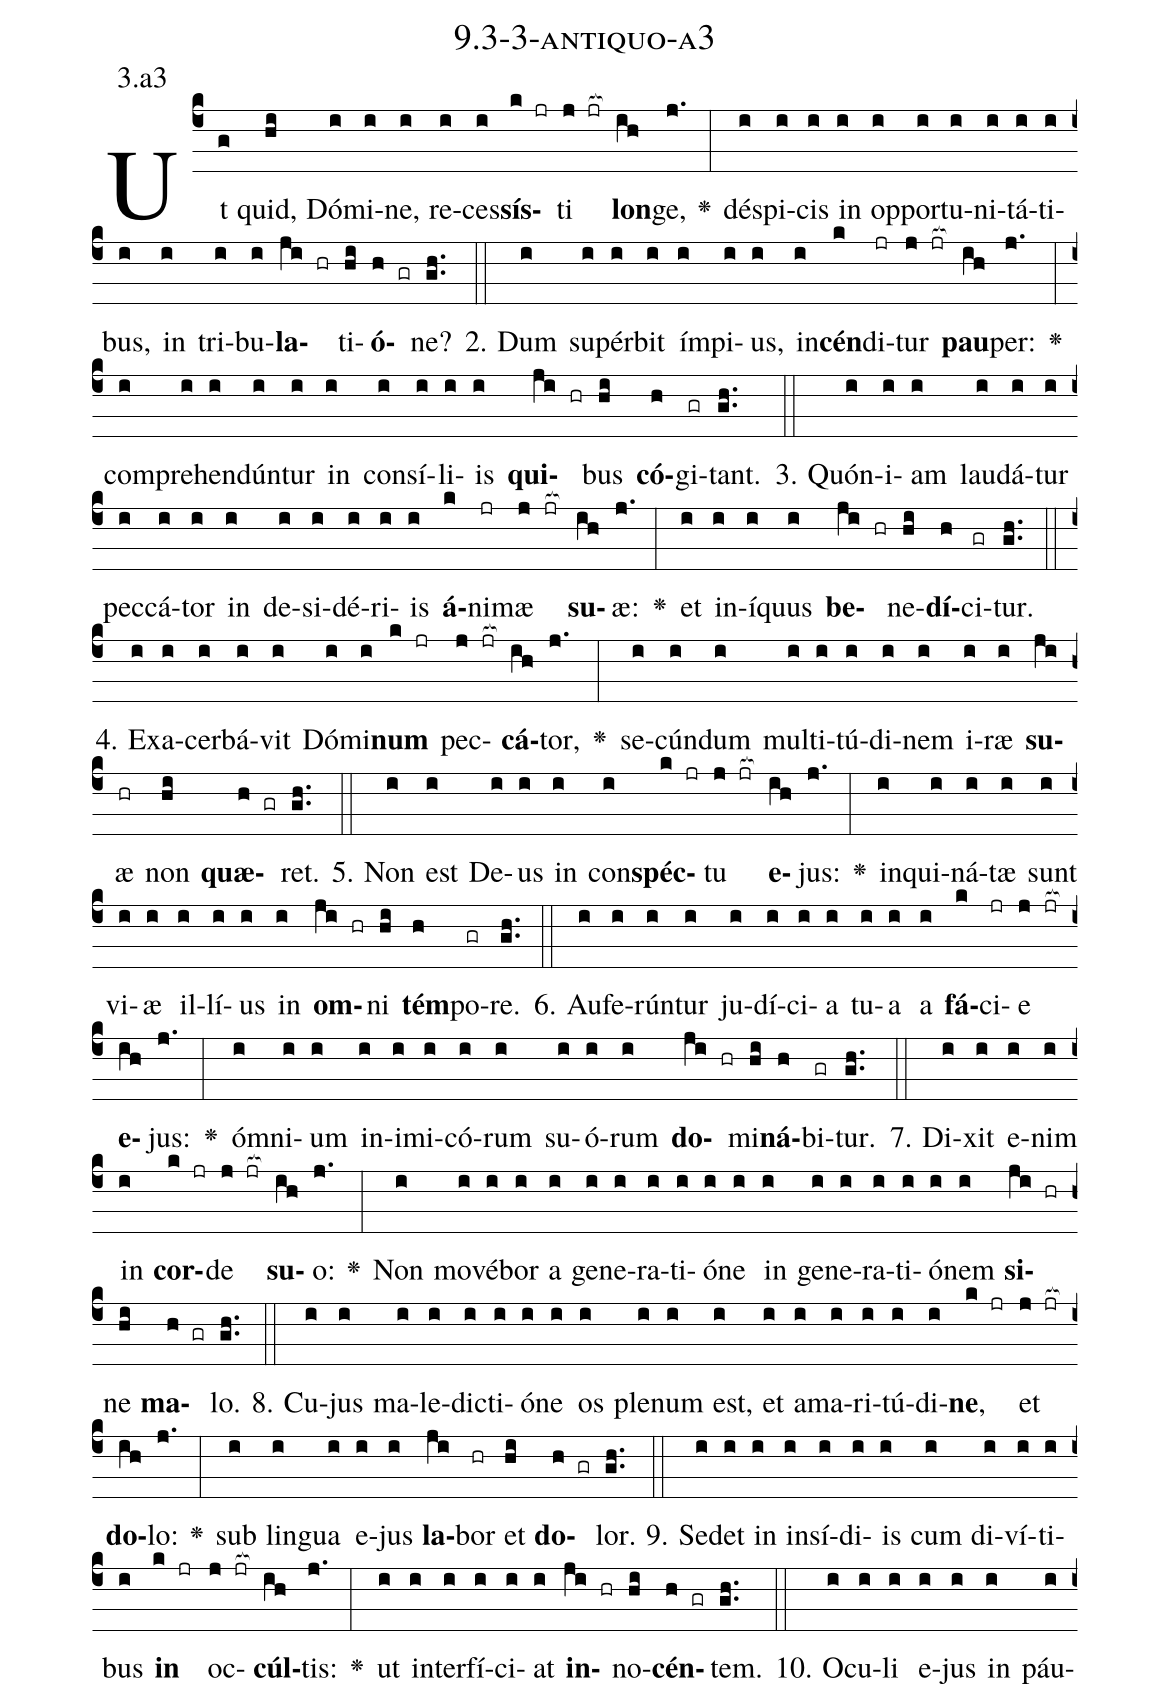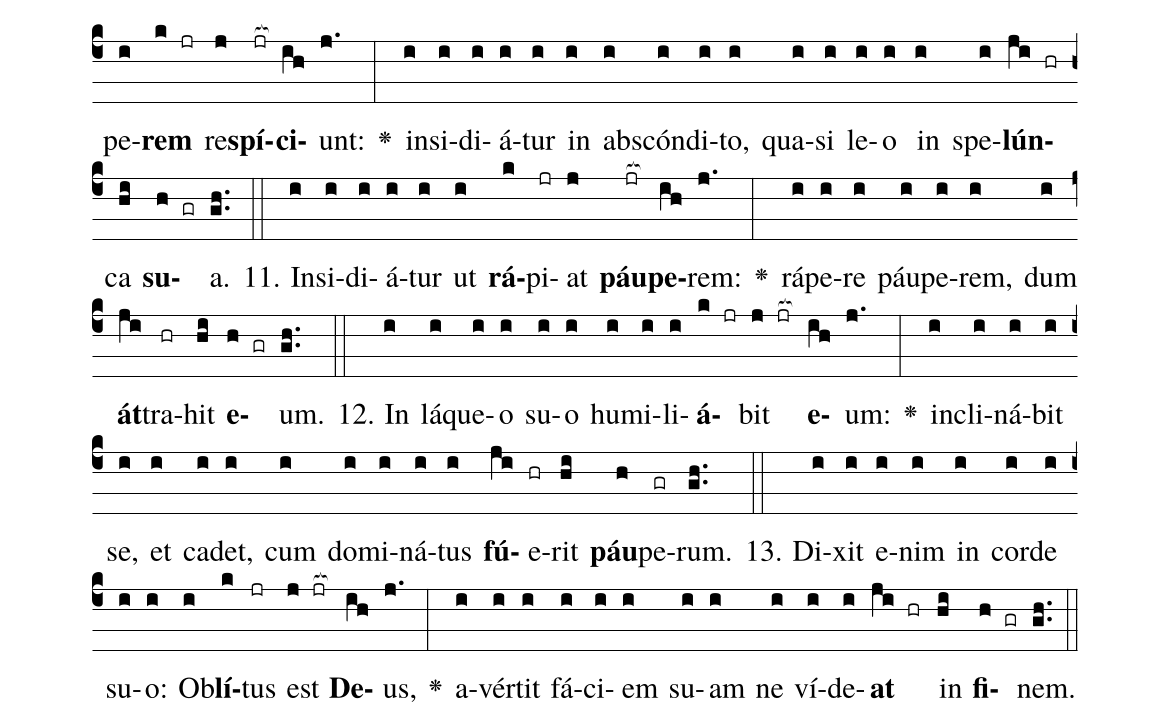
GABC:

name: 9.3-3-antiquo-a3;
annotation: 3.a3;
%%
(c4)Ut(g) quid,(hi) Dó(i)mi(i)ne,(i) re(i)ces(i)<b>sís</b>(k jr)ti(j jr[ocb:1{]) <b>lon</b>(ih[ocb:0}])ge,(j.) <v>\greheightstar</v>(:) dé(i)spi(i)cis(i) in(i) op(i)por(i)tu(i)ni(i)tá(i)ti(i)bus,(i) in(i) tri(i)bu(i)<b>la</b>(ji hr)ti(hi)<b>ó</b>(h gr)ne?(gh..) (::)
2. Dum(i) su(i)pér(i)bit(i) ím(i)pi(i)us,(i) in(i)<b>cén</b>(k)di(jr)tur(j jr[ocb:1{]) <b>pau</b>(ih[ocb:0}])per:(j.) <v>\greheightstar</v>(:) com(i)pre(i)hen(i)dún(i)tur(i) in(i) con(i)sí(i)li(i)is(i) <b>qui</b>(ji hr)bus(hi) <b>có</b>(h)gi(gr)tant.(gh..) (::)
3. Quón(i)i(i)am(i) lau(i)dá(i)tur(i) pec(i)cá(i)tor(i) in(i) de(i)si(i)dé(i)ri(i)is(i) <b>á</b>(k)ni(jr)mæ(j jr[ocb:1{]) <b>su</b>(ih[ocb:0}])æ:(j.) <v>\greheightstar</v>(:) et(i) in(i)í(i)quus(i) <b>be</b>(ji hr)ne(hi)<b>dí</b>(h)ci(gr)tur.(gh..) (::)
4. Ex(i)a(i)cer(i)bá(i)vit(i) Dó(i)mi(i)<b>num</b>(k jr) pec(j jr[ocb:1{])<b>cá</b>(ih[ocb:0}])tor,(j.) <v>\greheightstar</v>(:) se(i)cún(i)dum(i) mul(i)ti(i)tú(i)di(i)nem(i) i(i)ræ(i) <b>su</b>(ji)æ(hr) non(hi) <b>quæ</b>(h gr)ret.(gh..) (::)
5. Non(i) est(i) De(i)us(i) in(i) con(i)<b>spéc</b>(k jr)tu(j jr[ocb:1{]) <b>e</b>(ih[ocb:0}])jus:(j.) <v>\greheightstar</v>(:) in(i)qui(i)ná(i)tæ(i) sunt(i) vi(i)æ(i) il(i)lí(i)us(i) in(i) <b>om</b>(ji hr)ni(hi) <b>tém</b>(h)po(gr)re.(gh..) (::)
6. Au(i)fe(i)rún(i)tur(i) ju(i)dí(i)ci(i)a(i) tu(i)a(i) a(i) <b>fá</b>(k)ci(jr)e(j jr[ocb:1{]) <b>e</b>(ih[ocb:0}])jus:(j.) <v>\greheightstar</v>(:) óm(i)ni(i)um(i) in(i)i(i)mi(i)có(i)rum(i) su(i)ó(i)rum(i) <b>do</b>(ji hr)mi(hi)<b>ná</b>(h)bi(gr)tur.(gh..) (::)
7. Di(i)xit(i) e(i)nim(i) in(i) <b>cor</b>(k jr)de(j jr[ocb:1{]) <b>su</b>(ih[ocb:0}])o:(j.) <v>\greheightstar</v>(:) Non(i) mo(i)vé(i)bor(i) a(i) ge(i)ne(i)ra(i)ti(i)ó(i)ne(i) in(i) ge(i)ne(i)ra(i)ti(i)ó(i)nem(i) <b>si</b>(ji hr)ne(hi) <b>ma</b>(h gr)lo.(gh..) (::)
8. Cu(i)jus(i) ma(i)le(i)dic(i)ti(i)ó(i)ne(i) os(i) ple(i)num(i) est,(i) et(i) a(i)ma(i)ri(i)tú(i)di(i)<b>ne</b>,(k jr) et(j jr[ocb:1{]) <b>do</b>(ih[ocb:0}])lo:(j.) <v>\greheightstar</v>(:) sub(i) lin(i)gua(i) e(i)jus(i) <b>la</b>(ji)bor(hr) et(hi) <b>do</b>(h gr)lor.(gh..) (::)
9. Se(i)det(i) in(i) in(i)sí(i)di(i)is(i) cum(i) di(i)ví(i)ti(i)bus(i) <b>in</b>(k jr) oc(j jr[ocb:1{])<b>cúl</b>(ih[ocb:0}])tis:(j.) <v>\greheightstar</v>(:) ut(i) in(i)ter(i)fí(i)ci(i)at(i) <b>in</b>(ji hr)no(hi)<b>cén</b>(h gr)tem.(gh..) (::)
10. O(i)cu(i)li(i) e(i)jus(i) in(i) páu(i)pe(i)<b>rem</b>(k jr) re(j)<b>spí</b>(jr[ocb:1{])<b>ci</b>(ih[ocb:0}])unt:(j.) <v>\greheightstar</v>(:) in(i)si(i)di(i)á(i)tur(i) in(i) abs(i)cón(i)di(i)to,(i) qua(i)si(i) le(i)o(i) in(i) spe(i)<b>lún</b>(ji hr)ca(hi) <b>su</b>(h gr)a.(gh..) (::)
11. In(i)si(i)di(i)á(i)tur(i) ut(i) <b>rá</b>(k)pi(jr)at(j) <b>páu</b>(jr[ocb:1{])<b>pe</b>(ih[ocb:0}])rem:(j.) <v>\greheightstar</v>(:) rá(i)pe(i)re(i) páu(i)pe(i)rem,(i) dum(i) <b>át</b>(ji)tra(hr)hit(hi) <b>e</b>(h gr)um.(gh..) (::)
12. In(i) lá(i)que(i)o(i) su(i)o(i) hu(i)mi(i)li(i)<b>á</b>(k jr)bit(j jr[ocb:1{]) <b>e</b>(ih[ocb:0}])um:(j.) <v>\greheightstar</v>(:) in(i)cli(i)ná(i)bit(i) se,(i) et(i) ca(i)det,(i) cum(i) do(i)mi(i)ná(i)tus(i) <b>fú</b>(ji)e(hr)rit(hi) <b>páu</b>(h)pe(gr)rum.(gh..) (::)
13. Di(i)xit(i) e(i)nim(i) in(i) cor(i)de(i) su(i)o:(i) Ob(i)<b>lí</b>(k)tus(jr) est(j jr[ocb:1{]) <b>De</b>(ih[ocb:0}])us,(j.) <v>\greheightstar</v>(:) a(i)vér(i)tit(i) fá(i)ci(i)em(i) su(i)am(i) ne(i) ví(i)de(i)<b>at</b>(ji hr) in(hi) <b>fi</b>(h gr)nem.(gh..) (::)
